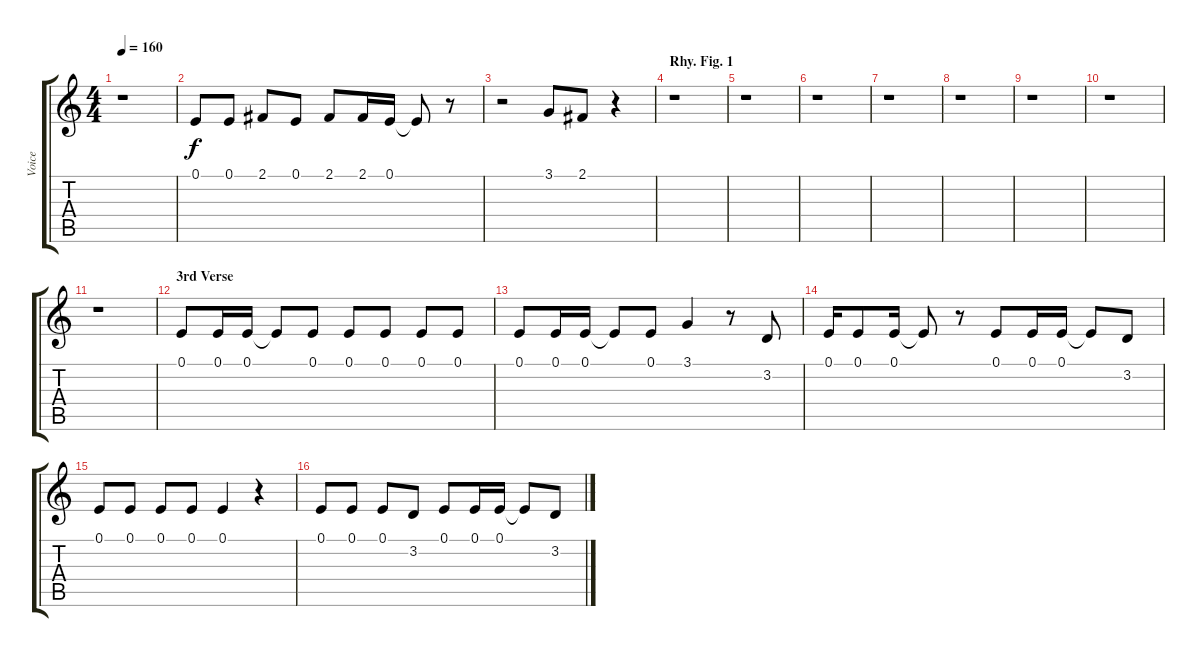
\track ("Voice" "Voice") {instrument lead6voice}
\staff {score tabs}
\tuning (E4 B3 G3 D3 A2 E2) {hide}
\ts (4 4)
\tempo 160
\clef g2
\ks c
r.1{dy pp} |
0.1.8{dy f} 0.1.8 2.1.8 0.1.8 2.1.8 2.1.16 0.1.16 0.1{t}.8 r.8 |
r.2 3.1.8 2.1.8 r.4 |
\section ("" "Rhy. Fig. 1")
r.1 |
r.1 |
r.1 |
r.1 |
r.1 |
r.1 |
r.1 |
r.1 |
\section ("" "3rd Verse")
0.1.8 0.1.16 0.1.16 0.1{t}.8 0.1.8 0.1.8 0.1.8 0.1.8 0.1.8 |
0.1.8 0.1.16 0.1.16 0.1{t}.8 0.1.8 3.1.4 r.8 3.2.8 |
0.1.16 0.1.8 0.1.16 0.1{t}.8 r.8 0.1.8 0.1.16 0.1.16 0.1{t}.8 3.2.8 |
0.1.8 0.1.8 0.1.8 0.1.8 0.1.4 r.4 |
0.1.8 0.1.8 0.1.8 3.2.8 0.1.8 0.1.16 0.1.16 0.1{t}.8 3.2.8
